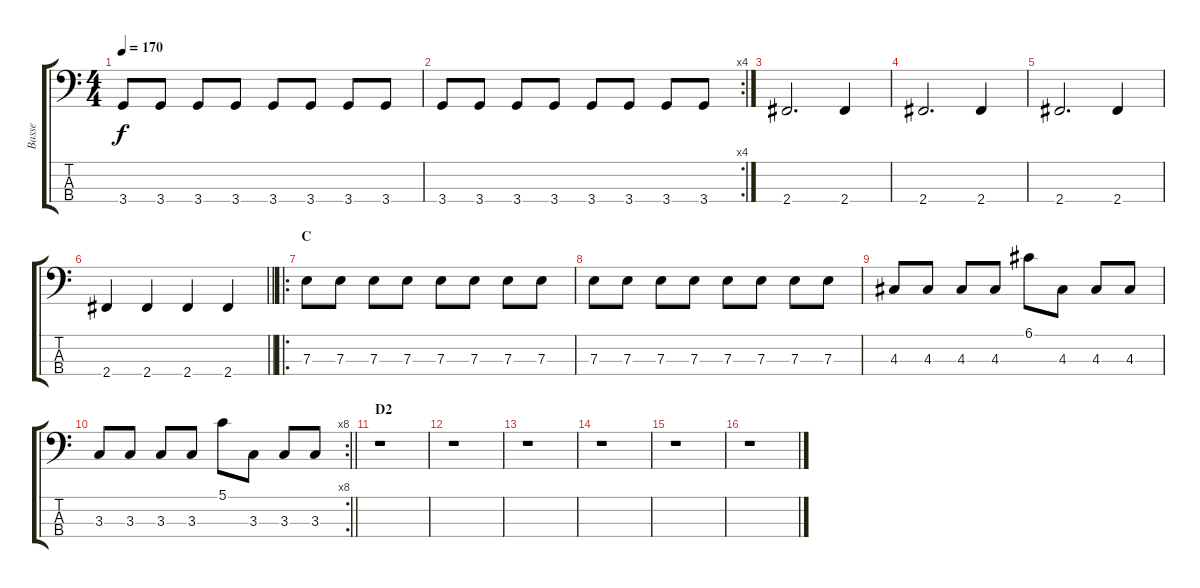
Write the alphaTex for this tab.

\track ("Basse" "Basse") {instrument electricbassfinger}
\staff {score tabs}
\tuning (G2 D2 A1 E1) {hide}
\ts (4 4)
\tempo 170
\clef f4
\ks c
3.4.8{dy f} 3.4.8 3.4.8 3.4.8 3.4.8 3.4.8 3.4.8 3.4.8 |
\rc 4
3.4.8 3.4.8 3.4.8 3.4.8 3.4.8 3.4.8 3.4.8 3.4.8 |
2.4.2{d} 2.4.4 |
2.4.2{d} 2.4.4 |
2.4.2{d} 2.4.4 |
\barLineRight lightlight
2.4.4 2.4.4 2.4.4 2.4.4 |
\ro
\section ("" "C")
7.3.8 7.3.8 7.3.8 7.3.8 7.3.8 7.3.8 7.3.8 7.3.8 |
7.3.8 7.3.8 7.3.8 7.3.8 7.3.8 7.3.8 7.3.8 7.3.8 |
4.3.8 4.3.8 4.3.8 4.3.8 6.1.8 4.3.8 4.3.8 4.3.8 |
\rc 8
\barLineRight lightlight
3.3.8 3.3.8 3.3.8 3.3.8 5.1.8 3.3.8 3.3.8 3.3.8 |
\section ("" "D2")
r.1 |
r.1 |
r.1 |
r.1 |
r.1 |
r.1
